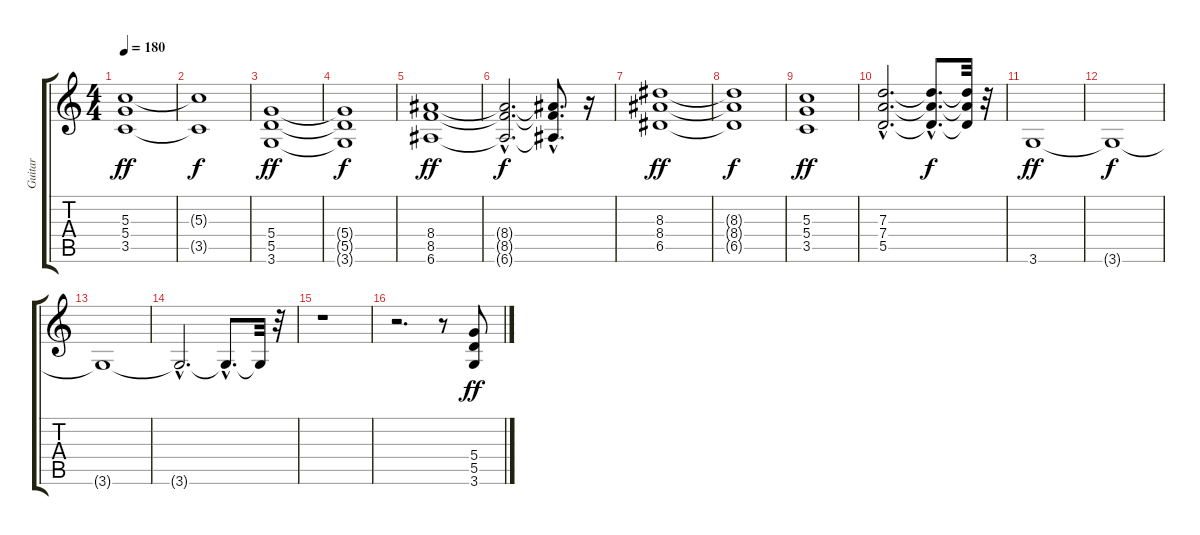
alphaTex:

\track ("Guitar" "Guitar") {instrument overdrivenguitar}
\staff {score tabs}
\tuning (E4 B3 G3 D3 A2 E2) {hide}
\ts (4 4)
\tempo 180
\clef g2
\ks c
(5.3 5.4 3.5).1{dy ff} |
(5.3{t} 3.5{t}).1{dy f} |
(5.4 5.5 3.6).1{dy ff} |
(5.4{t} 5.5{t} 3.6{t}).1{dy f} |
(8.4 8.5 6.6).1{dy ff} |
(8.4{hac t} 8.5{hac t} 6.6{hac t}).2{d dy f} (8.4{hac t} 8.5{hac t} 6.6{hac t}).8{d} r.16 |
(8.3 8.4 6.5).1{dy ff} |
(8.3{t} 8.4{t} 6.5{t}).1{dy f} |
(5.3 5.4 3.5).1{dy ff} |
(7.3{hac} 7.4{hac} 5.5{hac}).2{d} (7.3{hac t} 7.4{hac t} 5.5{hac t}).8{d dy f} (7.3{t} 7.4{t} 5.5{t}).32 r.32 |
3.6.1{dy ff} |
3.6{t}.1{dy f} |
3.6{t}.1 |
3.6{hac t}.2{d} 3.6{hac t}.8{d} 3.6{t}.32 r.32 |
r.1 |
r.2{d} r.8 (5.4 5.5 3.6).8{dy ff}
